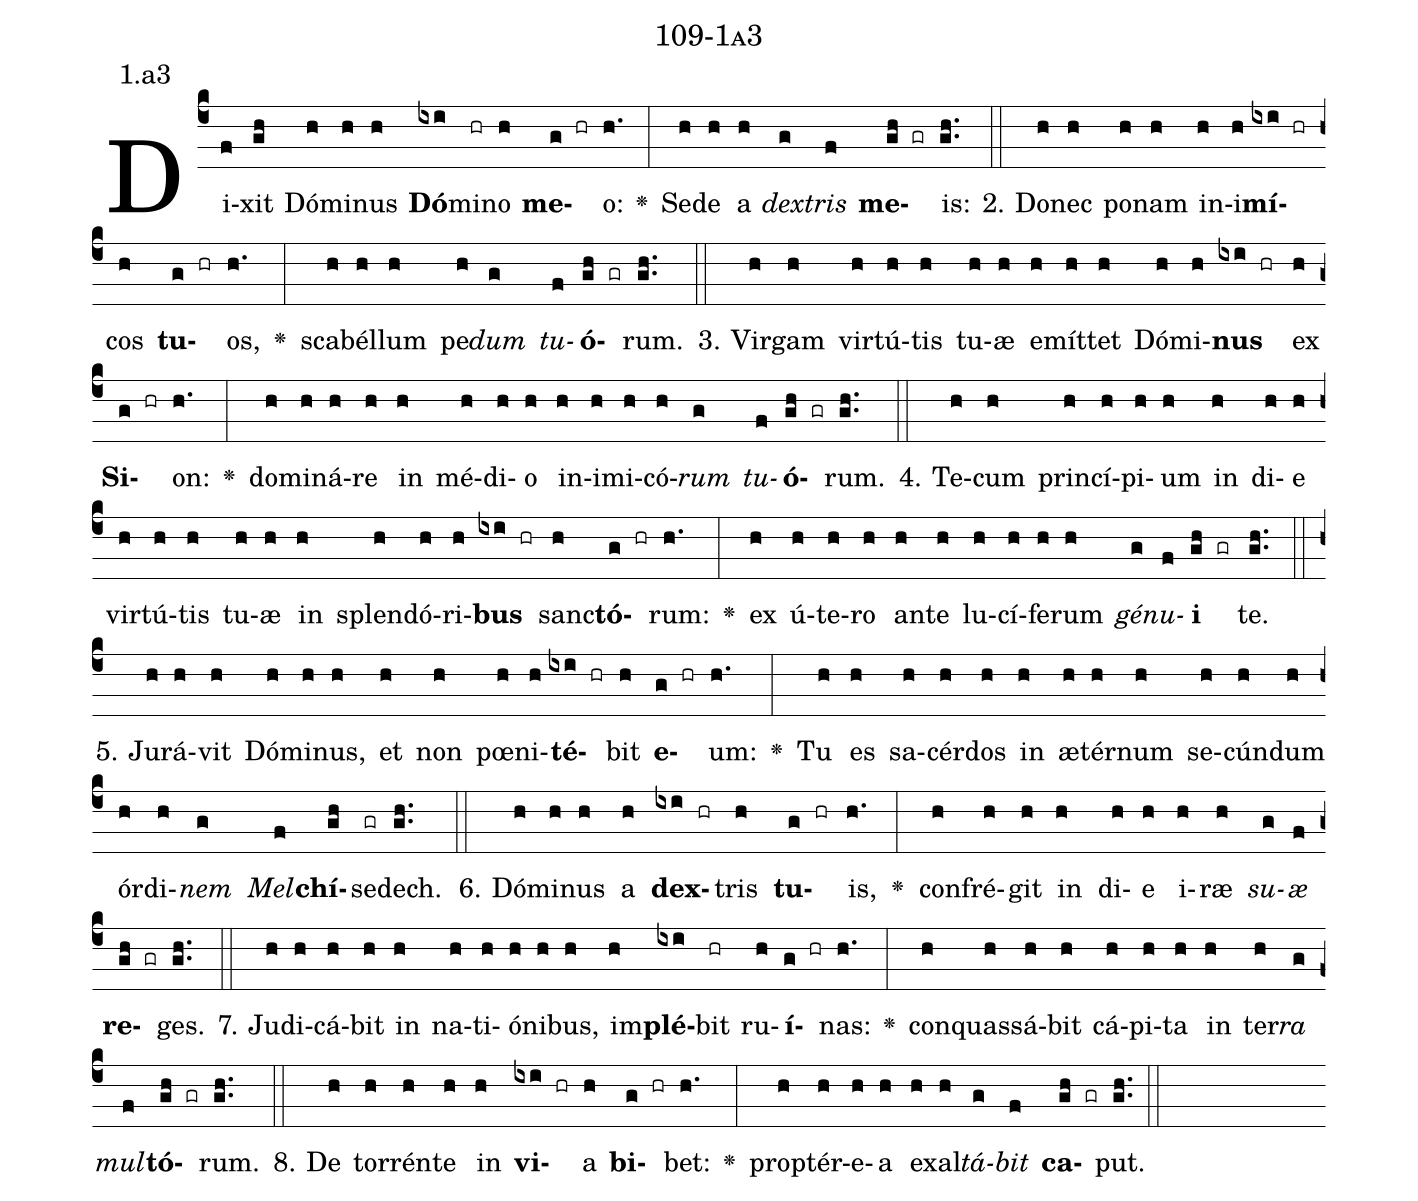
name: 109-1a3;
annotation: 1.a3;
%%
(c4)Di(f)xit(gh) Dó(h)mi(h)nus(h) <b>Dó</b>(ixi)mi(hr)no(h) <b>me</b>(g hr)o:(h.) <v>\greheightstar</v>(:) Se(h)de(h) a(h) <i>dex</i>(g)<i>tris</i>(f) <b>me</b>(gh gr)is:(gh..) (::)
2. Do(h)nec(h) po(h)nam(h) in(h)i(h)<b>mí</b>(ixi hr)cos(h) <b>tu</b>(g hr)os,(h.) <v>\greheightstar</v>(:) sca(h)bél(h)lum(h) pe(h)<i>dum</i>(g) <i>tu</i>(f)<b>ó</b>(gh gr)rum.(gh..) (::)
3. Vir(h)gam(h) vir(h)tú(h)tis(h) tu(h)æ(h) e(h)mít(h)tet(h) Dó(h)mi(h)<b>nus</b>(ixi hr) ex(h) <b>Si</b>(g hr)on:(h.) <v>\greheightstar</v>(:) do(h)mi(h)ná(h)re(h) in(h) mé(h)di(h)o(h) in(h)i(h)mi(h)có(h)<i>rum</i>(g) <i>tu</i>(f)<b>ó</b>(gh gr)rum.(gh..) (::)
4. Te(h)cum(h) prin(h)cí(h)pi(h)um(h) in(h) di(h)e(h) vir(h)tú(h)tis(h) tu(h)æ(h) in(h) splen(h)dó(h)ri(h)<b>bus</b>(ixi hr) sanc(h)<b>tó</b>(g hr)rum:(h.) <v>\greheightstar</v>(:) ex(h) ú(h)te(h)ro(h) an(h)te(h) lu(h)cí(h)fe(h)rum(h) <i>gé</i>(g)<i>nu</i>(f)<b>i</b>(gh gr) te.(gh..) (::)
5. Ju(h)rá(h)vit(h) Dó(h)mi(h)nus,(h) et(h) non(h) pœ(h)ni(h)<b>té</b>(ixi hr)bit(h) <b>e</b>(g hr)um:(h.) <v>\greheightstar</v>(:) Tu(h) es(h) sa(h)cér(h)dos(h) in(h) æ(h)tér(h)num(h) se(h)cún(h)dum(h) ór(h)di(h)<i>nem</i>(g) <i>Mel</i>(f)<b>chí</b>(gh)se(gr)dech.(gh..) (::)
6. Dó(h)mi(h)nus(h) a(h) <b>dex</b>(ixi hr)tris(h) <b>tu</b>(g hr)is,(h.) <v>\greheightstar</v>(:) con(h)fré(h)git(h) in(h) di(h)e(h) i(h)ræ(h) <i>su</i>(g)<i>æ</i>(f) <b>re</b>(gh gr)ges.(gh..) (::)
7. Ju(h)di(h)cá(h)bit(h) in(h) na(h)ti(h)ó(h)ni(h)bus,(h) im(h)<b>plé</b>(ixi)bit(hr) ru(h)<b>í</b>(g hr)nas:(h.) <v>\greheightstar</v>(:) con(h)quas(h)sá(h)bit(h) cá(h)pi(h)ta(h) in(h) ter(h)<i>ra</i>(g) <i>mul</i>(f)<b>tó</b>(gh gr)rum.(gh..) (::)
8. De(h) tor(h)rén(h)te(h) in(h) <b>vi</b>(ixi hr)a(h) <b>bi</b>(g hr)bet:(h.) <v>\greheightstar</v>(:) prop(h)tér(h)e(h)a(h) ex(h)al(h)<i>tá</i>(g)<i>bit</i>(f) <b>ca</b>(gh gr)put.(gh..) (::)
